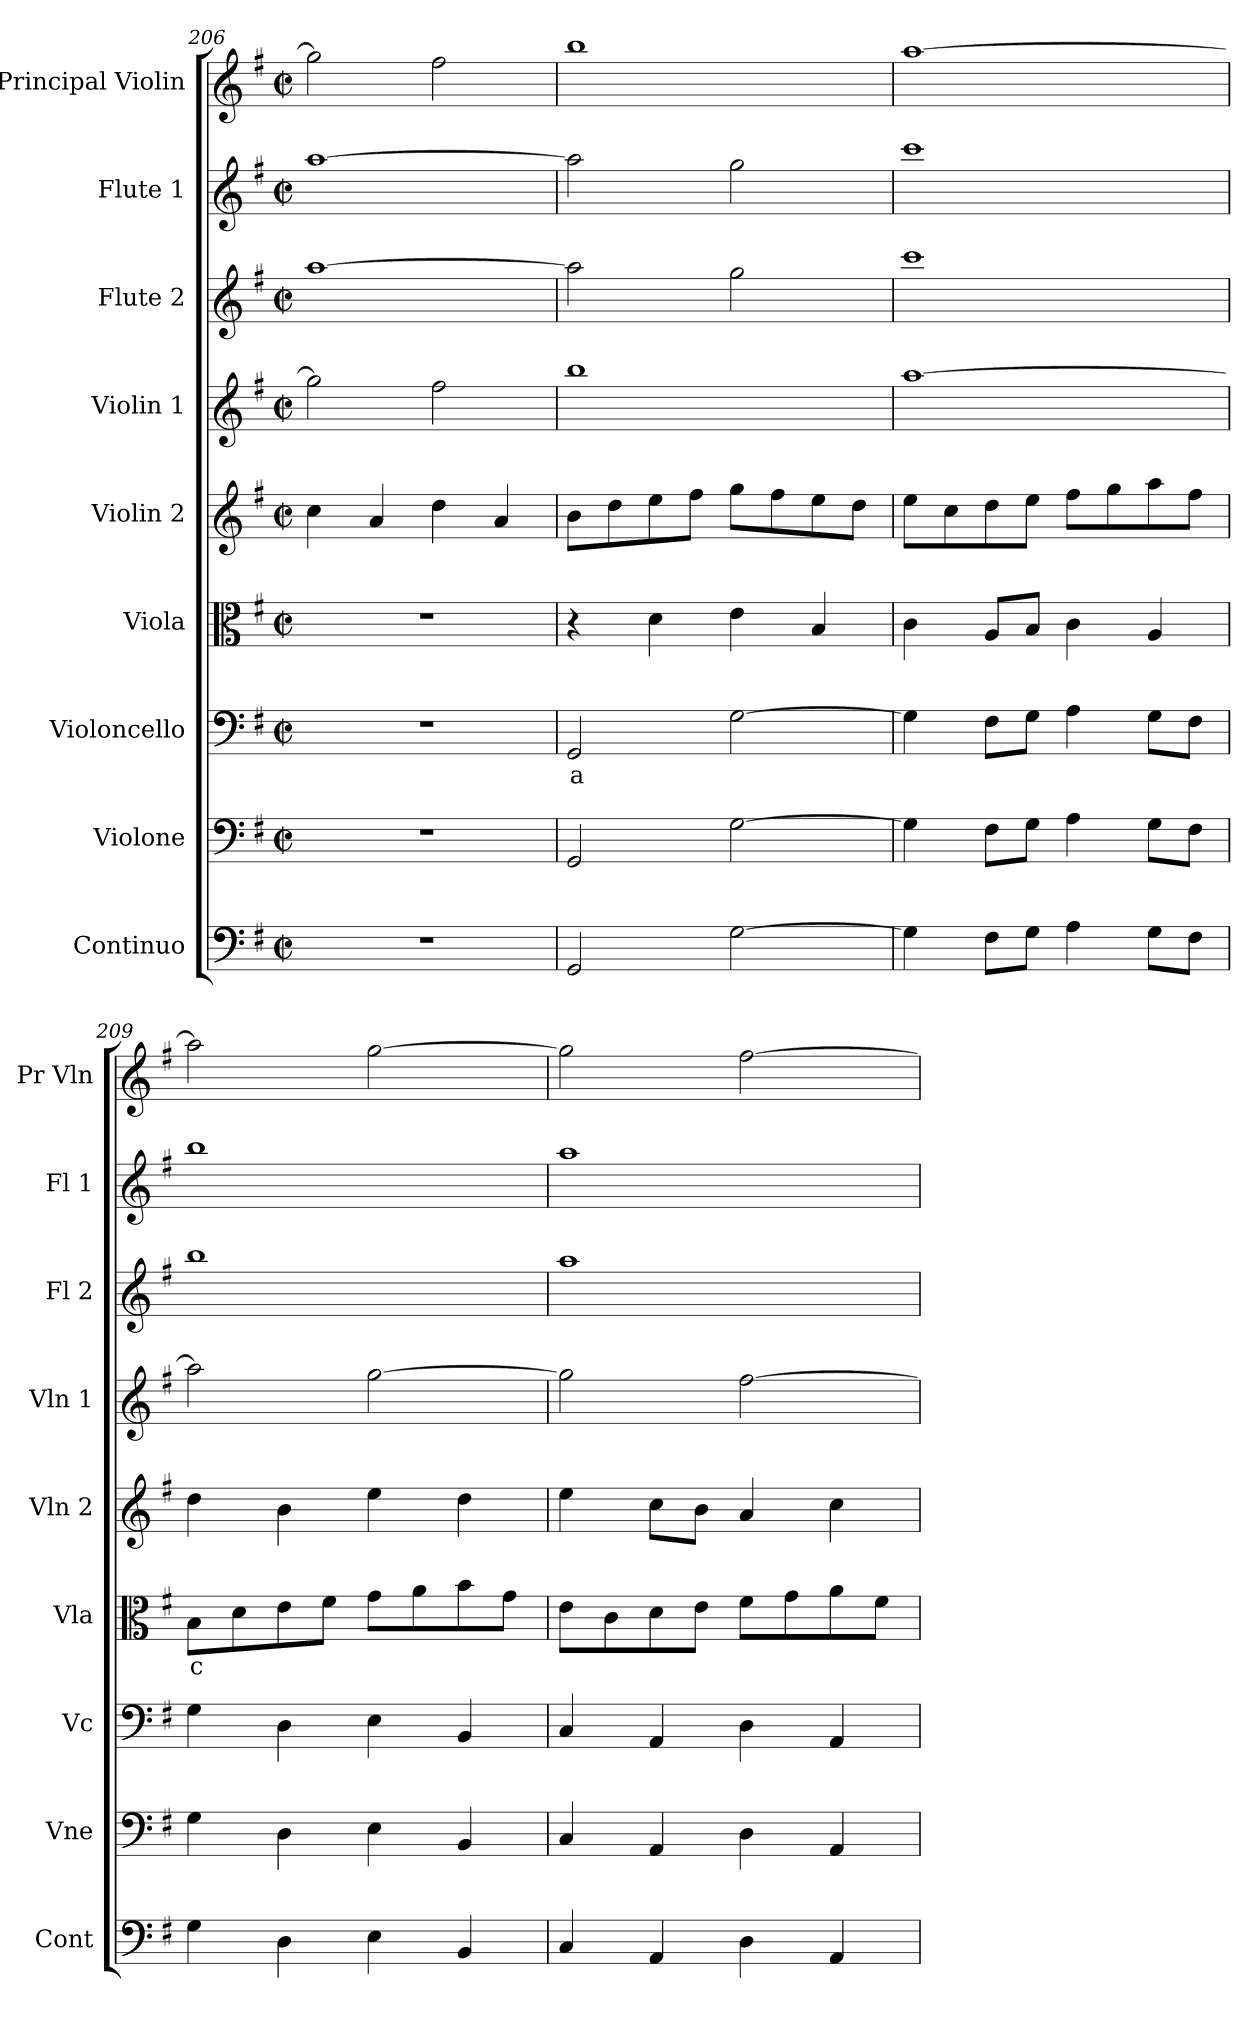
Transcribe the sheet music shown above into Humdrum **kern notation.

**kern	**kern	**kern	**text	**kern	**text	**kern	**kern	**kern	**kern	**kern
*part9	*part8	*part7	*part7	*part6	*part6	*part5	*part4	*part3	*part2	*part1
*staff9	*staff8	*staff7	*staff7	*staff6	*staff6	*staff5	*staff4	*staff3	*staff2	*staff1
*I"Continuo	*I"Violone	*I"Violoncello	*	*I"Viola	*	*I"Violin 2	*I"Violin 1	*I"Flute 2	*I"Flute 1	*I"Principal Violin
*I'Cont	*I'Vne	*I'Vc	*	*I'Vla	*	*I'Vln 2	*I'Vln 1	*I'Fl 2	*I'Fl 1	*I'Pr Vln
*clefF4	*clefF4	*clefF4	*	*clefC3	*	*clefG2	*clefG2	*clefG2	*clefG2	*clefG2
*	*ITrd7c12	*	*	*	*	*	*	*	*	*
*k[f#]	*k[f#]	*k[f#]	*	*k[f#]	*	*k[f#]	*k[f#]	*k[f#]	*k[f#]	*k[f#]
*M2/2	*M2/2	*M2/2	*	*M2/2	*	*M2/2	*M2/2	*M2/2	*M2/2	*M2/2
*met(c|)	*met(c|)	*met(c|)	*	*met(c|)	*	*met(c|)	*met(c|)	*met(c|)	*met(c|)	*met(c|)
=206	=206	=206	=206	=206	=206	=206	=206	=206	=206	=206
1r	1r	1r	.	1r	.	4cc\	2gg\]	[1aa	[1aa	2gg\]
.	.	.	.	.	.	4a/	.	.	.	.
.	.	.	.	.	.	4dd\	2ff#\	.	.	2ff#\
.	.	.	.	.	.	4a/	.	.	.	.
=207	=207	=207	=207	=207	=207	=207	=207	=207	=207	=207
!	!	!	!LO:LY:b:color=#FF0000	!	!	!	!	!	!	!
2GG/	2GGG/	2GG/	a	4r	.	8b\L	1bb	2aa\]	2aa\]	1bb
.	.	.	.	.	.	8dd\	.	.	.	.
.	.	.	.	4d\	.	8ee\	.	.	.	.
.	.	.	.	.	.	8ff#\J	.	.	.	.
[2G\	[2GG\	[2G\	.	4e\	.	8gg\L	.	2gg\	2gg\	.
.	.	.	.	.	.	8ff#\	.	.	.	.
.	.	.	.	4B/	.	8ee\	.	.	.	.
.	.	.	.	.	.	8dd\J	.	.	.	.
=208	=208	=208	=208	=208	=208	=208	=208	=208	=208	=208
4G\]	4GG\]	4G\]	.	4c\	.	8ee\L	[1aa	1ccc	1ccc	[1aa
.	.	.	.	.	.	8cc\	.	.	.	.
8F#\L	8FF#\L	8F#\L	.	8A/L	.	8dd\	.	.	.	.
8G\J	8GG\J	8G\J	.	8B/J	.	8ee\J	.	.	.	.
4A\	4AA\	4A\	.	4c\	.	8ff#\L	.	.	.	.
.	.	.	.	.	.	8gg\	.	.	.	.
8G\L	8GG\L	8G\L	.	4A/	.	8aa\	.	.	.	.
8F#\J	8FF#\J	8F#\J	.	.	.	8ff#\J	.	.	.	.
=209	=209	=209	=209	=209	=209	=209	=209	=209	=209	=209
!	!	!	!	!	!LO:LY:b:color=#FF0000	!	!	!	!	!
4G\	4GG\	4G\	.	8B\L	c	4dd\	2aa\]	1bb	1bb	2aa\]
.	.	.	.	8d\	.	.	.	.	.	.
4D\	4DD\	4D\	.	8e\	.	4b\	.	.	.	.
.	.	.	.	8f#\J	.	.	.	.	.	.
4E\	4EE\	4E\	.	8g\L	.	4ee\	[2gg\	.	.	[2gg\
.	.	.	.	8a\	.	.	.	.	.	.
4BB/	4BBB/	4BB/	.	8b\	.	4dd\	.	.	.	.
.	.	.	.	8g\J	.	.	.	.	.	.
!!LO:PB:g=z
=210	=210	=210	=210	=210	=210	=210	=210	=210	=210	=210
4C/	4CC/	4C/	.	8e\L	.	4ee\	2gg\]	1aa	1aa	2gg\]
.	.	.	.	8c\	.	.	.	.	.	.
4AA/	4AAA/	4AA/	.	8d\	.	8cc\L	.	.	.	.
.	.	.	.	8e\J	.	8b\J	.	.	.	.
4D\	4DD\	4D\	.	8f#\L	.	4a/	[2ff#\	.	.	[2ff#\
.	.	.	.	8g\	.	.	.	.	.	.
4AA/	4AAA/	4AA/	.	8a\	.	4cc\	.	.	.	.
.	.	.	.	8f#\J	.	.	.	.	.	.
=	=	=	=	=	=	=	=	=	=	=
*-	*-	*-	*-	*-	*-	*-	*-	*-	*-	*-
